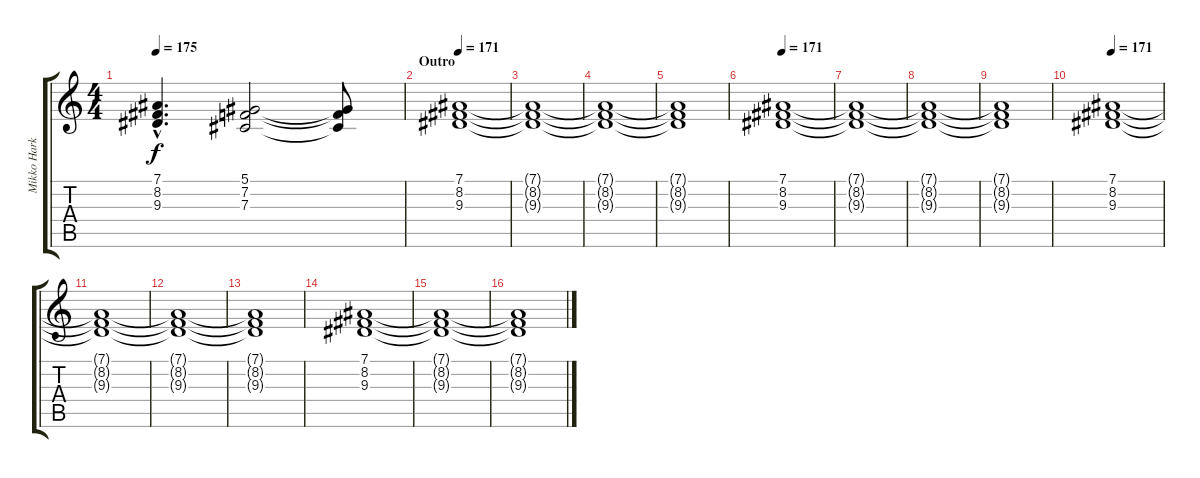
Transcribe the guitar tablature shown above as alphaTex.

\track ("Mikko Harkin LH" "Mikko Hark") {instrument harpsichord}
\staff {score tabs}
\tuning (Eb4 Bb3 Gb3 Db3 Ab2 Eb2) {hide}
\ts (4 4)
\tempo 175
\clef g2
\ks c
(7.1{hac} 8.2{hac} 9.3{hac}).4{d dy f} (5.1 7.2 7.3).2 (5.1{t} 7.2{t} 7.3{t}).8 |
\section ("" "Outro")
\tempo 171
(7.1 8.2 9.3).1{volume 10 instrument stringensemble1} |
(7.1{t} 8.2{t} 9.3{t}).1 |
(7.1{t} 8.2{t} 9.3{t}).1 |
(7.1{t} 8.2{t} 9.3{t}).1 |
\tempo 171
(7.1 8.2 9.3).1{instrument stringensemble1} |
(7.1{t} 8.2{t} 9.3{t}).1 |
(7.1{t} 8.2{t} 9.3{t}).1 |
(7.1{t} 8.2{t} 9.3{t}).1 |
\tempo 171
(7.1 8.2 9.3).1{instrument stringensemble1} |
(7.1{t} 8.2{t} 9.3{t}).1 |
(7.1{t} 8.2{t} 9.3{t}).1 |
(7.1{t} 8.2{t} 9.3{t}).1 |
(7.1 8.2 9.3).1{instrument stringensemble1} |
(7.1{t} 8.2{t} 9.3{t}).1 |
(7.1{t} 8.2{t} 9.3{t}).1
